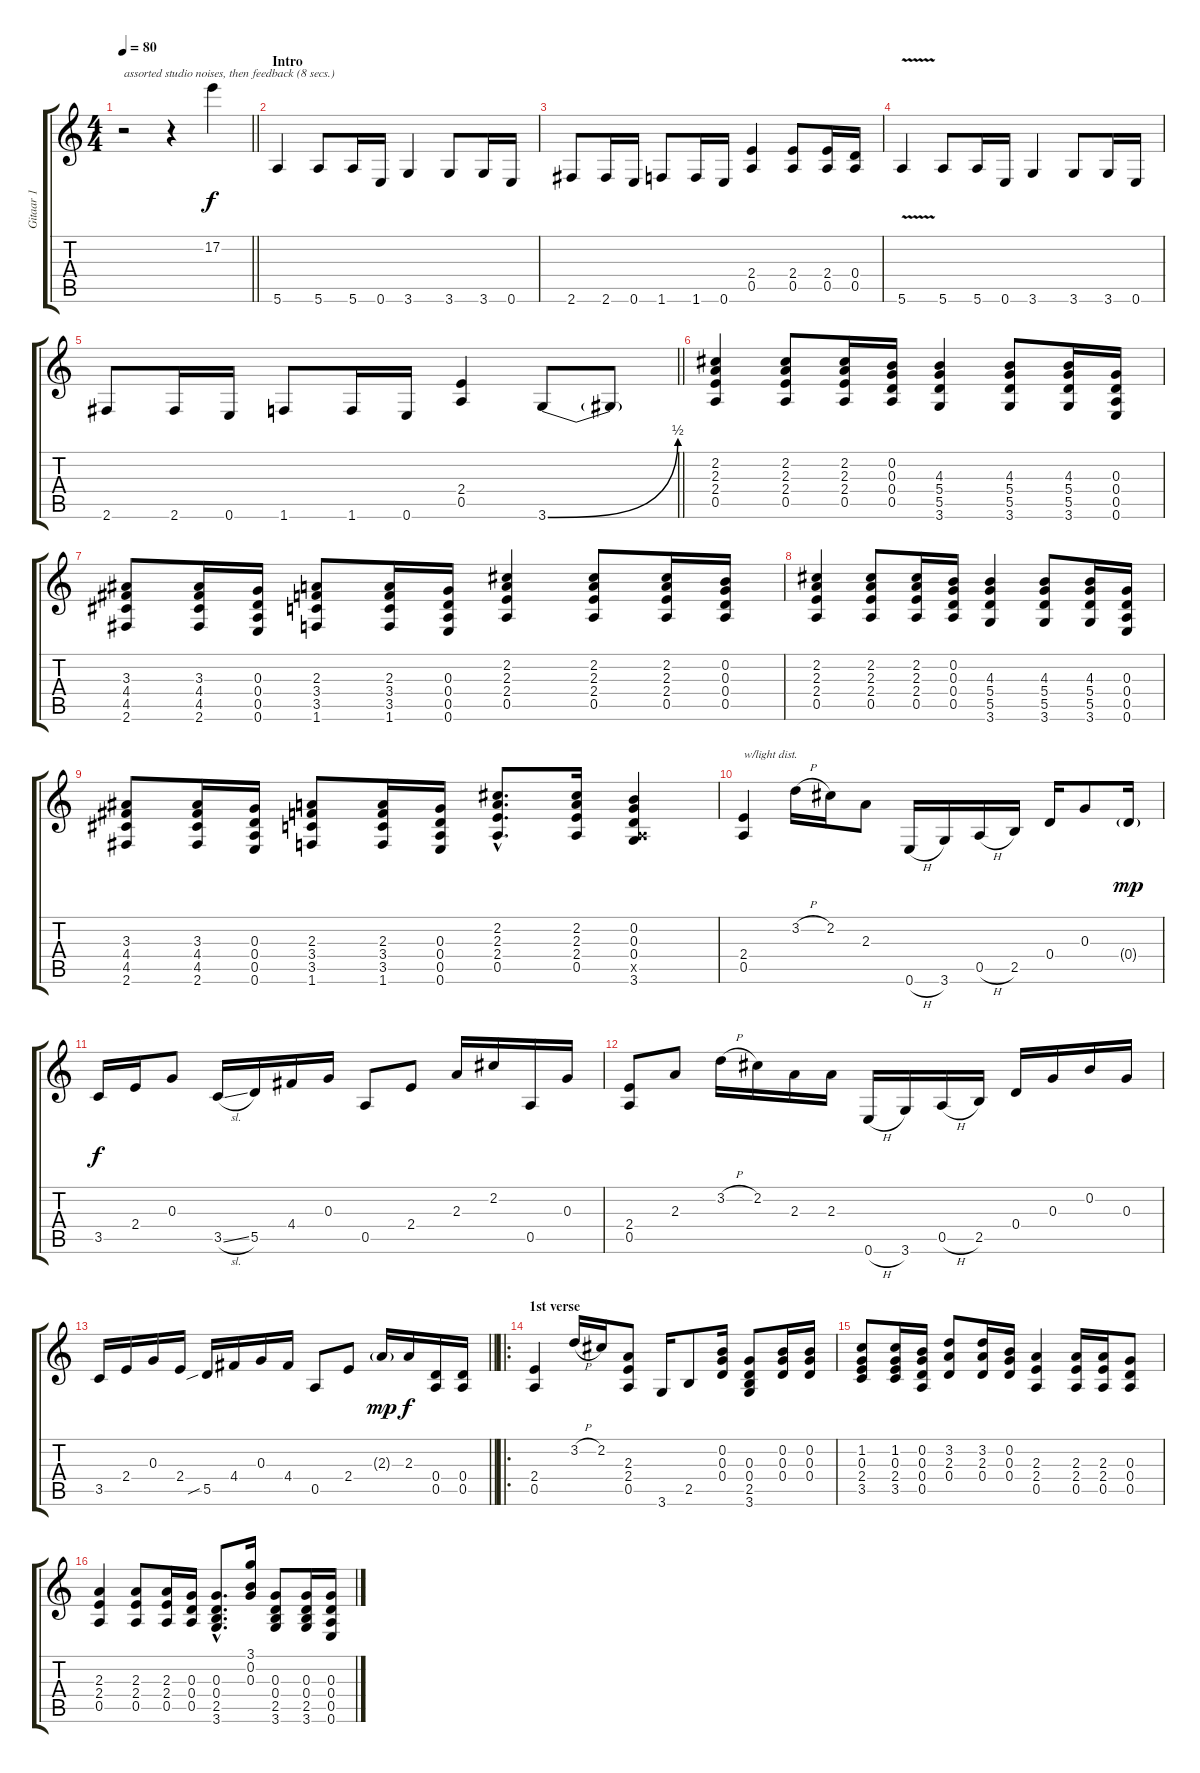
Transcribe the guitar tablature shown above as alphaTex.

\track ("Gitaar 1" "Gitaar 1") {instrument distortionguitar}
\staff {score tabs}
\tuning (E4 B3 G3 D3 A2 E2) {hide}
\ts (4 4)
\tempo 80
\clef g2
\barLineRight lightlight
\ks c
r.2{txt "assorted studio noises, then feedback (8 secs.)" dy f instrument distortionguitar} r.4 17.2.4 |
\section ("" "Intro")
5.6.4 5.6.8 5.6.16 0.6.16 3.6.4 3.6.8 3.6.16 0.6.16 |
2.6.8 2.6.16 0.6.16 1.6.8 1.6.16 0.6.16 (2.4 0.5).4 (2.4 0.5).8 (2.4 0.5).16 (0.4 0.5).16 |
5.6{v}.4 5.6.8 5.6.16 0.6.16 3.6.4 3.6.8 3.6.16 0.6.16 |
\barLineRight lightlight
2.6.8 2.6.16 0.6.16 1.6.8 1.6.16 0.6.16 (2.4 0.5).4 3.6{be (bend 0 0 60 2)}.8 3.6{t}.8 |
(2.2 2.3 2.4 0.5).4 (2.2 2.3 2.4 0.5).8 (2.2 2.3 2.4 0.5).16 (0.2 0.3 0.4 0.5).16 (4.3 5.4 5.5 3.6).4 (4.3 5.4 5.5 3.6).8 (4.3 5.4 5.5 3.6).16 (0.3 0.4 0.5 0.6).16 |
(3.3 4.4 4.5 2.6).8 (3.3 4.4 4.5 2.6).16 (0.3 0.4 0.5 0.6).16 (2.3 3.4 3.5 1.6).8 (2.3 3.4 3.5 1.6).16 (0.3 0.4 0.5 0.6).16 (2.2 2.3 2.4 0.5).4 (2.2 2.3 2.4 0.5).8 (2.2 2.3 2.4 0.5).16 (0.2 0.3 0.4 0.5).16 |
(2.2 2.3 2.4 0.5).4 (2.2 2.3 2.4 0.5).8 (2.2 2.3 2.4 0.5).16 (0.2 0.3 0.4 0.5).16 (4.3 5.4 5.5 3.6).4 (4.3 5.4 5.5 3.6).8 (4.3 5.4 5.5 3.6).16 (0.3 0.4 0.5 0.6).16 |
(3.3 4.4 4.5 2.6).8 (3.3 4.4 4.5 2.6).16 (0.3 0.4 0.5 0.6).16 (2.3 3.4 3.5 1.6).8 (2.3 3.4 3.5 1.6).16 (0.3 0.4 0.5 0.6).16 (2.2{hac} 2.3{hac} 2.4{hac} 0.5{hac}).8{d} (2.2 2.3 2.4 0.5).16 (0.2 0.3 0.4 0.5{x} 3.6).4 |
(2.4 0.5).4{txt "w/light dist." instrument electricguitarclean} 3.2{h}.16 2.2.16 2.3.8 0.6{h}.16 3.6.16 0.5{h}.16 2.5.16 0.4.16 0.3.8 0.4{g}.16{dy mp} |
3.5.16{dy f} 2.4.16 0.3.8 3.5{sl}.16 5.5.16 4.4.16 0.3.16 0.5.8 2.4.8 2.3.16 2.2.16 0.5.16 0.3.16 |
(2.4 0.5).8{instrument electricguitarclean} 2.3.8 3.2{h}.16 2.2.16 2.3.16 2.3.16 0.6{h}.16 3.6.16 0.5{h}.16 2.5.16 0.4.16 0.3.16 0.2.16 0.3.16 |
\barLineRight lightlight
3.5.16 2.4.16 0.3.16 2.4.16 5.5{sib}.16 4.4.16 0.3.16 4.4.16 0.5.8 2.4.8 2.3{g}.16{dy mp} 2.3.16{dy f} (0.4 0.5).16 (0.4 0.5).16 |
\ro
\section ("" "1st verse")
(2.4 0.5).4 3.2{h}.16 2.2.16 (2.3 2.4 0.5).8 3.6.16 2.5.8 (0.2 0.3 0.4).16 (0.3 0.4 2.5 3.6).8 (0.2 0.3 0.4).16 (0.2 0.3 0.4).16 |
(1.2 0.3 2.4 3.5).8 (1.2 0.3 2.4 3.5).16 (0.2 0.3 0.4 0.5).16 (3.2 2.3 0.4).8 (3.2 2.3 0.4).16 (0.2 0.3 0.4).16 (2.3 2.4 0.5).4 (2.3 2.4 0.5).16 (2.3 2.4 0.5).16 (0.3 0.4 0.5).8 |
(2.3 2.4 0.5).4 (2.3 2.4 0.5).8 (2.3 2.4 0.5).16 (0.3 0.4 0.5).16 (0.3{hac} 0.4{hac} 2.5{hac} 3.6{hac}).8{d} (3.1 0.2 0.3).16 (0.3 0.4 2.5 3.6).8 (0.3 0.4 2.5 3.6).16 (0.3 0.4 0.5 0.6).16
